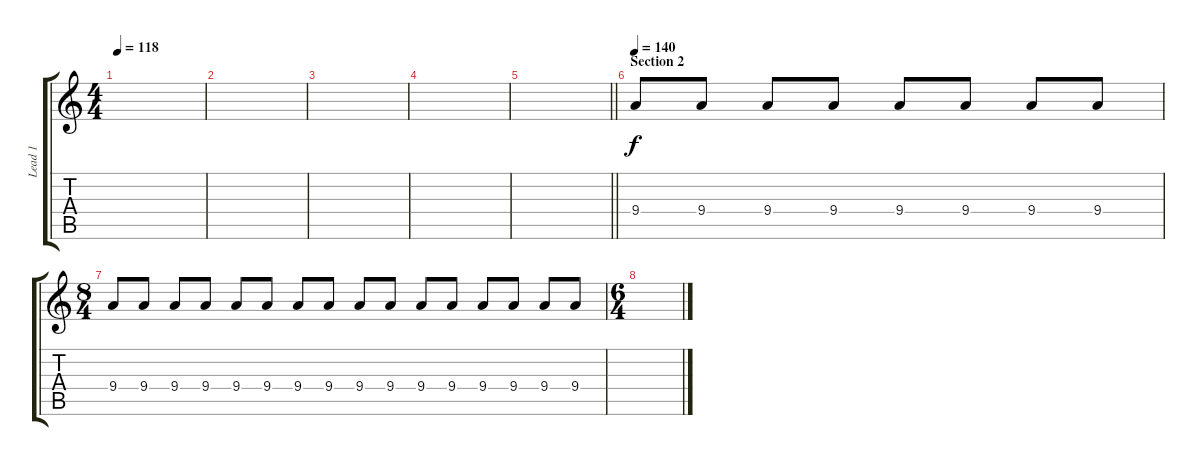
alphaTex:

\track ("Lead 1" "Lead 1") {instrument overdrivenguitar}
\staff {score tabs}
\tuning (D4 A3 F3 C3 G2 C2) {hide}
\ts (4 4)
\tempo 118
\clef g2
\ks c
|
|
|
|
\barLineRight lightlight
|
\section ("" "Section 2")
\tempo 140
9.4.8 9.4.8 9.4.8 9.4.8 9.4.8 9.4.8 9.4.8 9.4.8 |
\ts (8 4)
9.4.8 9.4.8 9.4.8 9.4.8 9.4.8 9.4.8 9.4.8 9.4.8 9.4.8 9.4.8 9.4.8 9.4.8 9.4.8 9.4.8 9.4.8 9.4.8 |
\ts (6 4)
